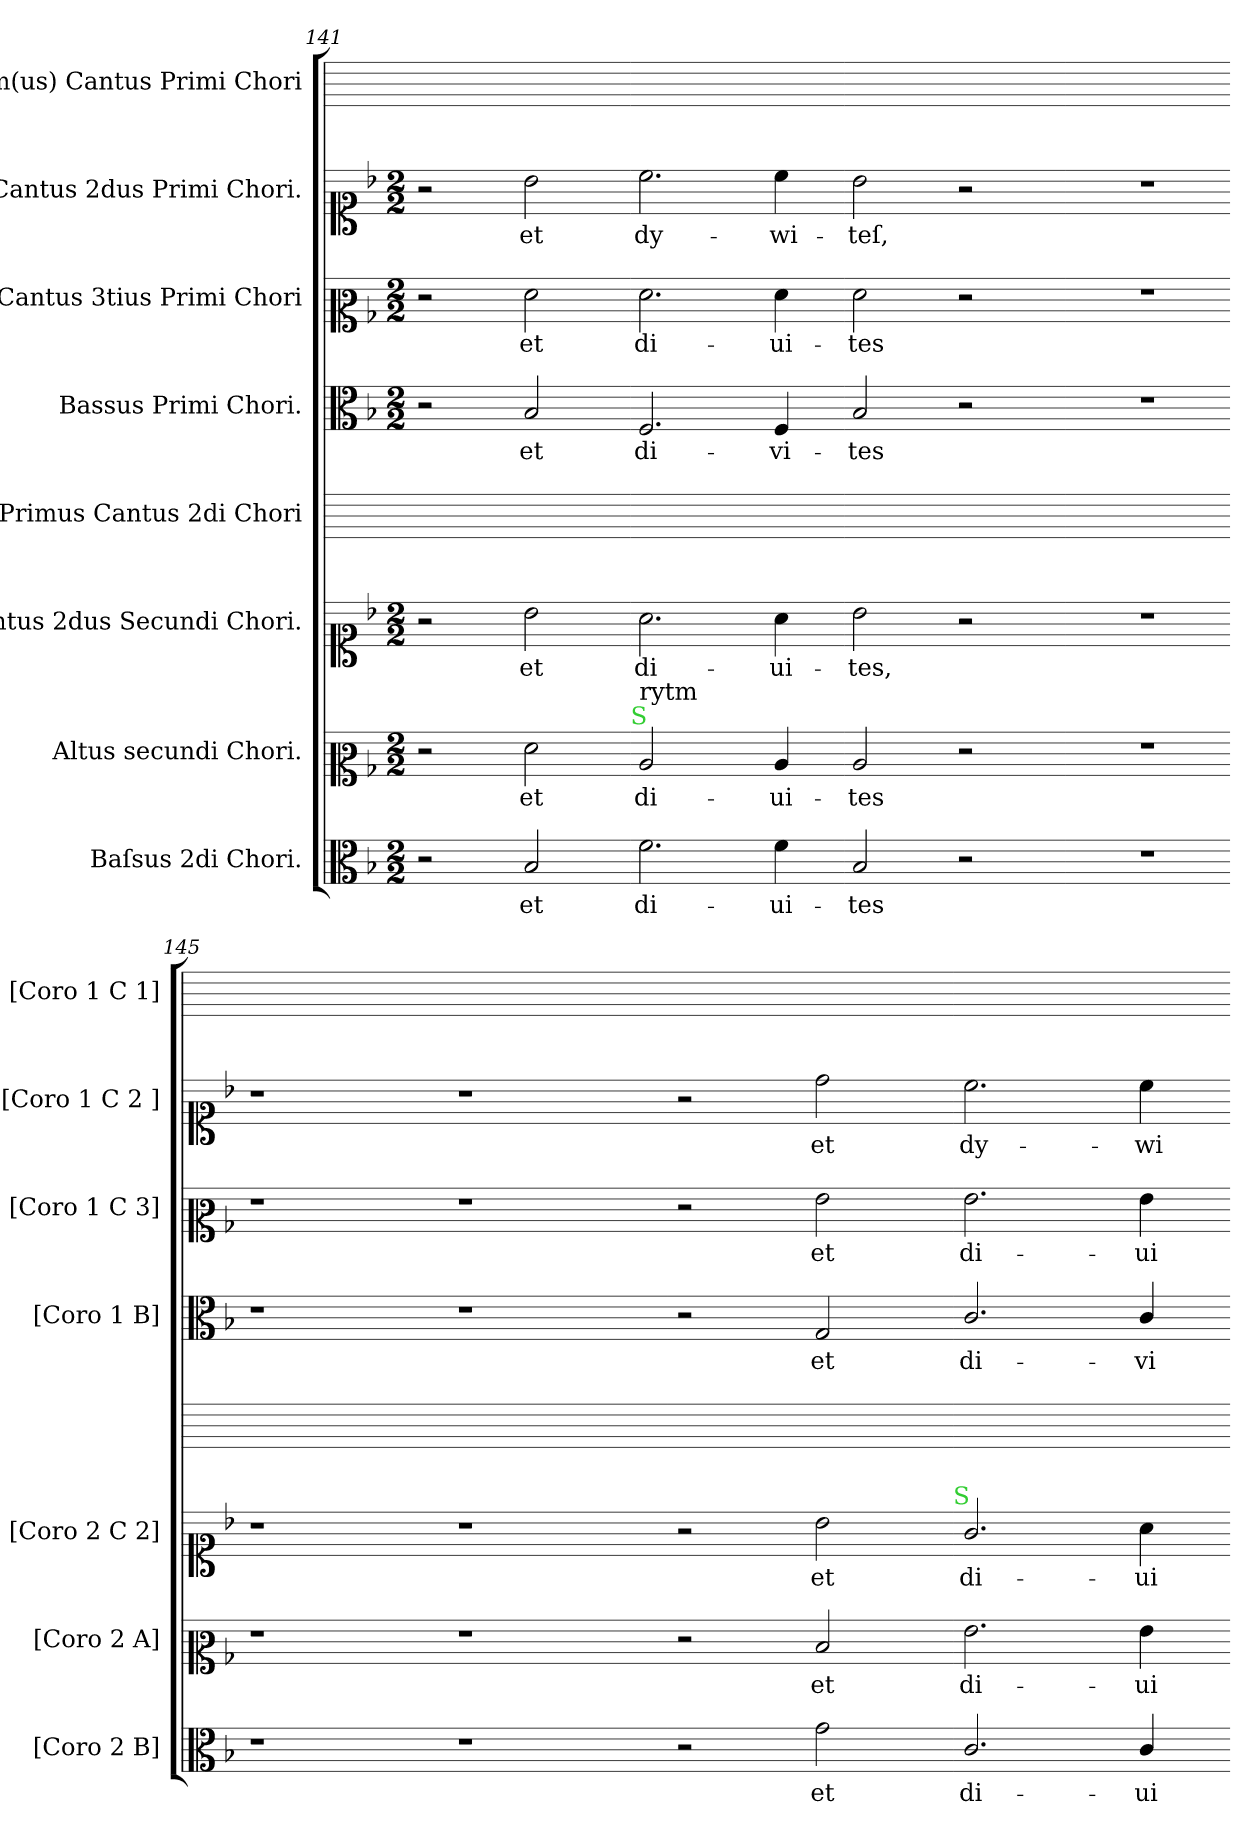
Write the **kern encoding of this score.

**kern	**text	**kern	**text	**kern	**text	**kern	**kern	**text	**kern	**text	**kern	**text	**kern
*part8	*part8	*part7	*part7	*part6	*part6	*part5	*part4	*part4	*part3	*part3	*part2	*part2	*part1
*staff8	*staff8	*staff7	*staff7	*staff6	*staff6	*staff5	*staff4	*staff4	*staff3	*staff3	*staff2	*staff2	*staff1
*I"Baſsus 2di Chori.	*	*I"Altus secundi Chori.	*	*I"Cantus 2dus Secundi Chori.	*	*I"Primus Cantus 2di Chori	*I"Bassus Primi Chori.	*	*I"Cantus 3tius Primi Chori	*	*I"Cantus 2dus Primi Chori.	*	*I"Im(us) Cantus Primi Chori
*I'[Coro 2 B]	*	*I'[Coro 2 A]	*	*I'[Coro 2 C 2]	*	*	*I'[Coro 1 B]	*	*I'[Coro 1 C 3]	*	*I'[Coro 1 C 2 ]	*	*I'[Coro 1 C 1]
*clefC3	*	*clefC2	*	*clefC1	*	*	*clefC3	*	*clefC2	*	*clefC1	*	*
*k[b-]	*	*k[b-]	*	*k[b-]	*	*	*k[b-]	*	*k[b-]	*	*k[b-]	*	*
*F:	*	*F:	*	*F:	*	*	*F:	*	*F:	*	*F:	*	*
*M2/2	*	*M2/2	*	*M2/2	*	*	*M2/2	*	*M2/2	*	*M2/2	*	*
=141	=141	=141	=141	=141	=141	=141	=141	=141	=141	=141	=141	=141	=141
2r	.	2r	.	2r	.	1ryy	2r	.	2r	.	2r	.	1ryy
2B-/	et	2f\	et	2b-\	et	.	2B-/	et	2f\	et	2b-\	et	.
!	!	!LO:TX:a:color=limegreen:t=S	!	!	!	!	!	!	!	!	!	!	!
=142-	=142-	=142-	=142-	=142-	=142-	=142-	=142-	=142-	=142-	=142-	=142-	=142-	=142-
!	!	!LO:TX:a:t=rytm	!	!	!	!	!	!	!	!	!	!	!
!	!	!LO:N:vis=2	!	!	!	!	!	!	!	!	!	!	!
2.f\	di-	2.c/	di-	2.a\	di-	1ryy	2.F/	di-	2.f\	di-	2.cc\	dy-	1ryy
4f\	-ui-	4c/	-ui-	4a\	-ui-	.	4F/	-vi-	4f\	-ui-	4cc\	-wi-	.
=143-	=143-	=143-	=143-	=143-	=143-	=143-	=143-	=143-	=143-	=143-	=143-	=143-	=143-
2B-/	-tes	2c/	-tes	2b-\	-tes,	1ryy	2B-/	-tes	2f\	-tes	2b-\	-teſ,	1ryy
2r	.	2r	.	2r	.	.	2r	.	2r	.	2r	.	.
=144-	=144-	=144-	=144-	=144-	=144-	=144-	=144-	=144-	=144-	=144-	=144-	=144-	=144-
1r	.	1r	.	1r	.	1ryy	1r	.	1r	.	1r	.	1ryy
=145-	=145-	=145-	=145-	=145-	=145-	=145-	=145-	=145-	=145-	=145-	=145-	=145-	=145-
1r	.	1r	.	1r	.	1ryy	1r	.	1r	.	1r	.	1ryy
1r	.	1r	.	1r	.	1ryy	1r	.	1r	.	1r	.	1ryy
=146-	=146-	=146-	=146-	=146-	=146-	=146-	=146-	=146-	=146-	=146-	=146-	=146-	=146-
2r	.	2r	.	2r	.	1ryy	2r	.	2r	.	2r	.	1ryy
2g\	et	2d/	et	2b-\	et	.	2G/	et	2g\	et	2dd\	et	.
!	!	!	!	!LO:TX:a:color=limegreen:t=S	!	!	!	!	!	!	!	!	!
=147-	=147-	=147-	=147-	=147-	=147-	=147-	=147-	=147-	=147-	=147-	=147-	=147-	=147-
2.c/	di-	2.g\	di-	2.g/	di-	1ryy	2.c/	di-	2.g\	di-	2.cc\	dy-	1ryy
4c/	-ui-	4g\	-ui-	4a\	-ui-	.	4c/	-vi-	4g\	-ui-	4cc\	-wi-	.
=-	=-	=-	=-	=-	=-	=-	=-	=-	=-	=-	=-	=-	=-
*-	*-	*-	*-	*-	*-	*-	*-	*-	*-	*-	*-	*-	*-
